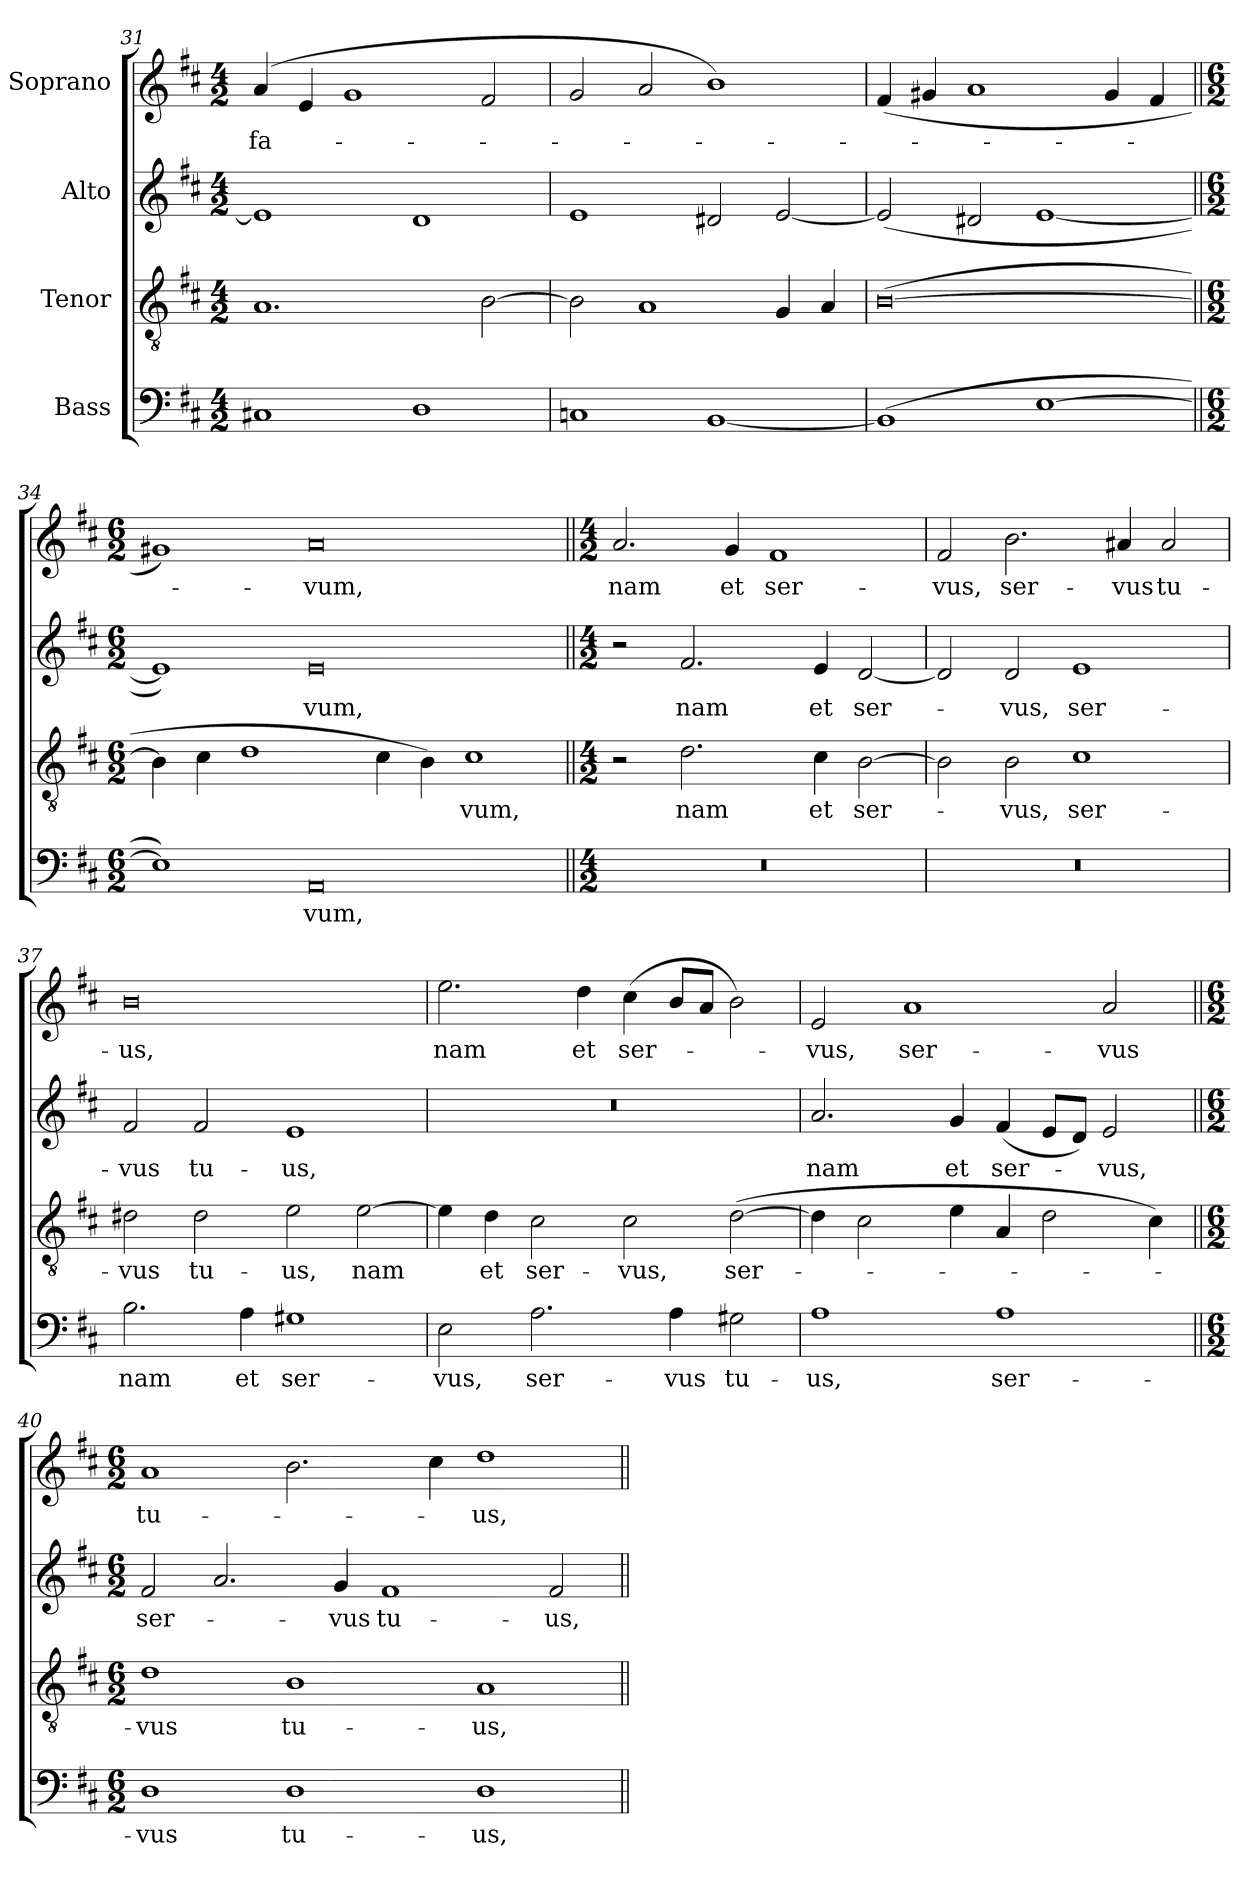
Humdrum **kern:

**kern	**text	**kern	**text	**kern	**text	**kern	**text
*part4	*part4	*part3	*part3	*part2	*part2	*part1	*part1
*staff4	*staff4	*staff3	*staff3	*staff2	*staff2	*staff1	*staff1
*I"Bass	*	*I"Tenor	*	*I"Alto	*	*I"Soprano	*
*clefF4	*	*clefGv2	*	*clefG2	*	*clefG2	*
*k[f#c#]	*	*k[f#c#]	*	*k[f#c#]	*	*k[f#c#]	*
*D:	*	*D:	*	*D:	*	*D:	*
*M4/2	*	*M4/2	*	*M4/2	*	*M4/2	*
=31	=31	=31	=31	=31	=31	=31	=31
1C#X	.	1.A	.	1e]	.	(4a/	fa-
.	.	.	.	.	.	4e/	.
.	.	.	.	.	.	1g	.
1D	.	.	.	1d	.	.	.
.	.	[2B\	.	.	.	2f#/	.
=32	=32	=32	=32	=32	=32	=32	=32
1Cn	.	2B\]	.	1e	.	2g/	.
.	.	1A	.	.	.	2a/	.
[1BB	.	.	.	2d#X/	.	1b)	.
.	.	4G/	.	[2e/	.	.	.
.	.	4A/	.	.	.	.	.
!!LO:PB:g=z
=33	=33	=33	=33	=33	=33	=33	=33
(1BB]	.	([0B	.	(2e/]	.	(4f#/	.
.	.	.	.	.	.	4g#X/	.
.	.	.	.	2d#X/	.	1a	.
[1E	.	.	.	[1e	.	.	.
.	.	.	.	.	.	4g#/	.
.	.	.	.	.	.	4f#/	.
=34||	=34||	=34||	=34||	=34||	=34||	=34||	=34||
*M6/2	*	*M6/2	*	*M6/2	*	*M6/2	*
1E])	.	4B\]	.	1e])	.	1g#X)	.
.	.	4c#\	.	.	.	.	.
.	.	1d	.	.	.	.	.
0AA	-vum,	.	.	0e	-vum,	0a	-vum,
.	.	4c#\	.	.	.	.	.
.	.	4B\)	.	.	.	.	.
.	.	1c#	vum,	.	.	.	.
=35||	=35||	=35||	=35||	=35||	=35||	=35||	=35||
*M4/2	*	*M4/2	*	*M4/2	*	*M4/2	*
0r	.	2r	.	2r	.	2.a/	nam
.	.	2.d\	nam	2.f#/	nam	.	.
.	.	.	.	.	.	4g/	et
.	.	.	.	.	.	1f#	ser-
.	.	4c#\	et	4e/	et	.	.
.	.	[2B\	ser-	[2d/	ser-	.	.
=36	=36	=36	=36	=36	=36	=36	=36
0r	.	2B\]	.	2d/]	.	2f#/	-vus,
.	.	2B\	-vus,	2d/	-vus,	2.b\	ser-
.	.	1c#	ser-	1e	ser-	.	.
.	.	.	.	.	.	4a#X/	-vus
.	.	.	.	.	.	2a#/	tu-
=37	=37	=37	=37	=37	=37	=37	=37
2.B\	nam	2d#X\	-vus	2f#/	-vus	0b	-us,
.	.	2d#\	tu-	2f#/	tu-	.	.
4A\	et	.	.	.	.	.	.
1G#X	ser-	2e\	-us,	1e	-us,	.	.
.	.	[2e\	nam	.	.	.	.
!!LO:LB:g=z
=38	=38	=38	=38	=38	=38	=38	=38
2E\	-vus,	4e\]	.	0r	.	2.ee\	nam
.	.	4d\	et	.	.	.	.
2.A\	ser-	2c#\	ser-	.	.	.	.
.	.	.	.	.	.	4dd\	et
.	.	2c#\	-vus,	.	.	(4cc#\	ser-
4A\	-vus	.	.	.	.	8b/L	.
.	.	.	.	.	.	8a/J	.
2G#X\	tu-	([2d\	ser-	.	.	2b\)	.
=39	=39	=39	=39	=39	=39	=39	=39
1A	-us,	4d\]	.	2.a/	nam	2e/	-vus,
.	.	2c#\	.	.	.	.	.
.	.	.	.	.	.	1a	ser-
.	.	4e\	.	4g/	et	.	.
1A	ser-	4A/	.	(4f#/	ser-	.	.
.	.	2d\	.	8e/L	.	.	.
.	.	.	.	8d/J)	.	.	.
.	.	.	.	2e/	-vus,	2a/	-vus
.	.	4c#\)	.	.	.	.	.
=40||	=40||	=40||	=40||	=40||	=40||	=40||	=40||
*M6/2	*	*M6/2	*	*M6/2	*	*M6/2	*
1D	-vus	1d	-vus	2f#/	ser-	1a	tu-
.	.	.	.	2.a/	.	.	.
1D	tu-	1B	tu-	.	.	2.b\	.
.	.	.	.	4g/	-vus	.	.
.	.	.	.	1f#	tu-	.	.
.	.	.	.	.	.	4cc#\	.
1D	-us,	1A	-us,	.	.	1dd	-us,
.	.	.	.	2f#/	-us,	.	.
=||	=||	=||	=||	=||	=||	=||	=||
*-	*-	*-	*-	*-	*-	*-	*-
